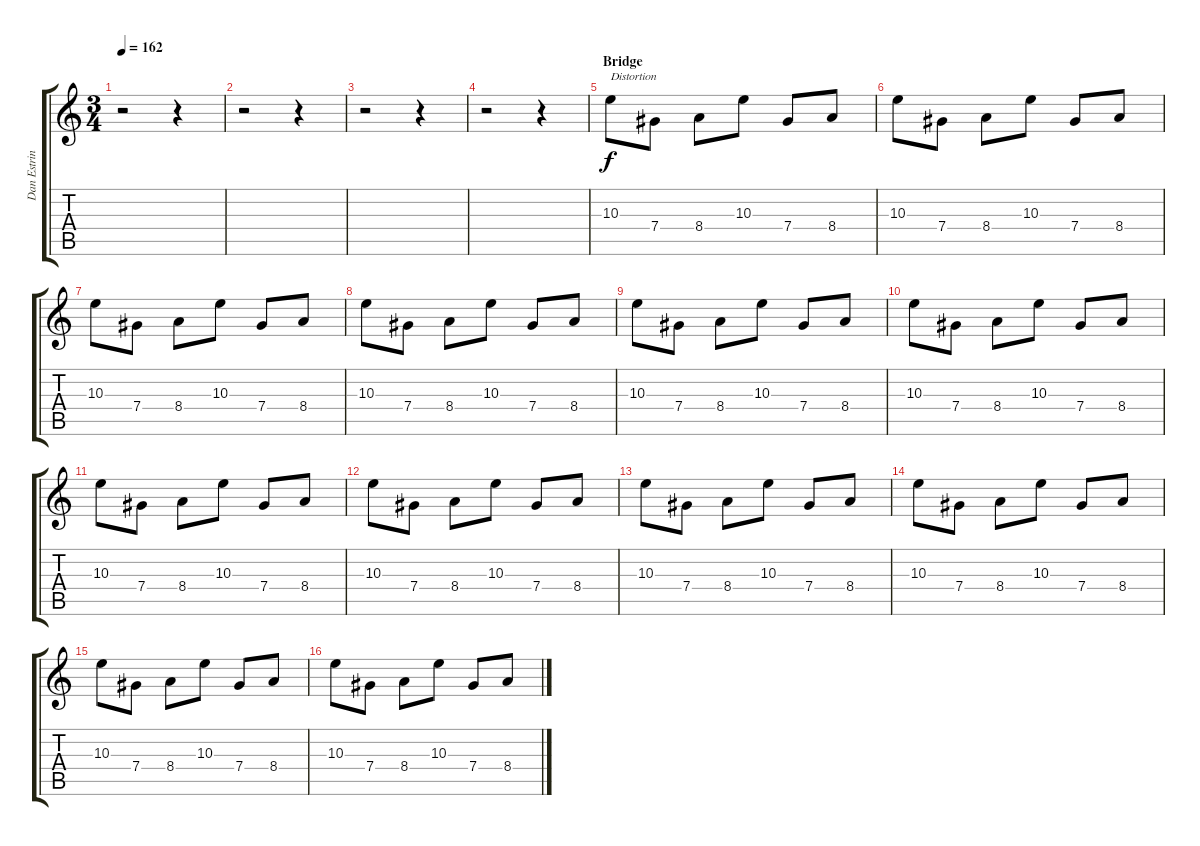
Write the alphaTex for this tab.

\track ("Dan Estrin (2°Guitar)" "Dan Estrin") {instrument acousticguitarsteel}
\staff {score tabs}
\tuning (Eb4 Bb3 Gb3 Db3 Ab2 Db2) {hide}
\ts (3 4)
\tempo 162
\clef g2
\ks c
r.2{dy f} r.4 |
r.2 r.4 |
r.2 r.4 |
r.2 r.4 |
\section ("" "Bridge")
10.3.8{txt "Distortion" volume 13 instrument distortionguitar} 7.4.8 8.4.8 10.3.8 7.4.8 8.4.8 |
10.3.8 7.4.8 8.4.8 10.3.8 7.4.8 8.4.8 |
10.3.8 7.4.8 8.4.8 10.3.8 7.4.8 8.4.8 |
10.3.8 7.4.8 8.4.8 10.3.8 7.4.8 8.4.8 |
10.3.8 7.4.8 8.4.8 10.3.8 7.4.8 8.4.8 |
10.3.8 7.4.8 8.4.8 10.3.8 7.4.8 8.4.8 |
10.3.8 7.4.8 8.4.8 10.3.8 7.4.8 8.4.8 |
10.3.8 7.4.8 8.4.8 10.3.8 7.4.8 8.4.8 |
10.3.8 7.4.8 8.4.8 10.3.8 7.4.8 8.4.8 |
10.3.8 7.4.8 8.4.8 10.3.8 7.4.8 8.4.8 |
10.3.8 7.4.8 8.4.8 10.3.8 7.4.8 8.4.8 |
10.3.8 7.4.8 8.4.8 10.3.8 7.4.8 8.4.8
